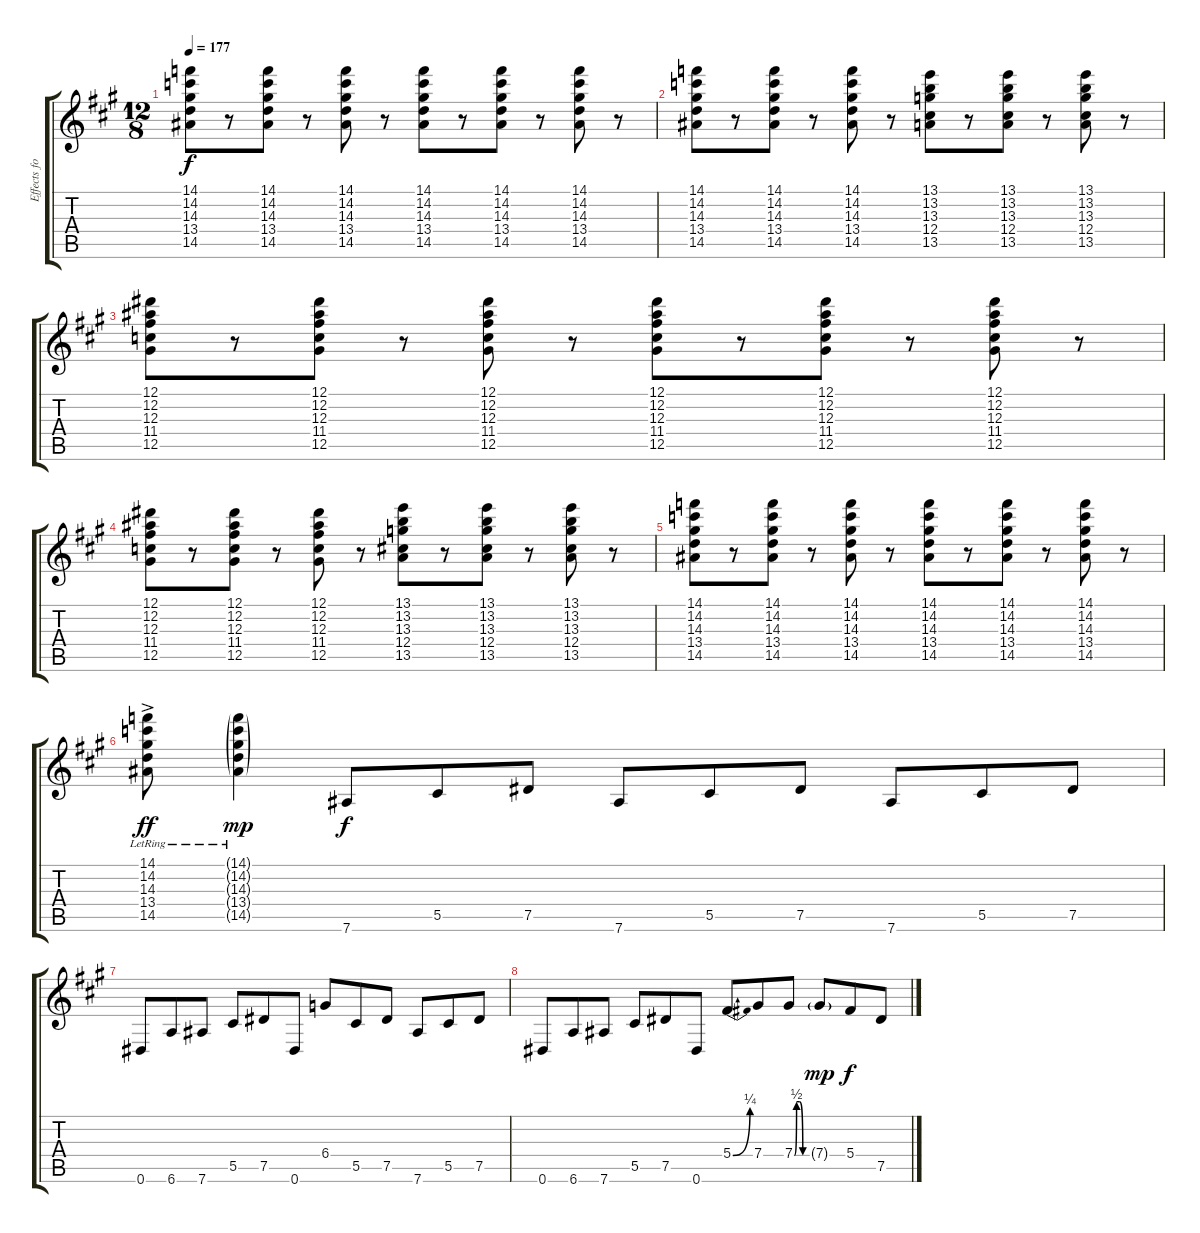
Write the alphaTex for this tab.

\track ("Effects for Guitar 1" "Effects fo") {instrument electricguitarjazz}
\staff {score tabs}
\tuning (Eb4 Bb3 Gb3 Db3 Ab2 Eb2) {hide}
\ts (12 8)
\tempo 177
\clef g2
\ks a
(14.1 14.2 14.3 13.4 14.5).8{dy f} r.8 (14.1 14.2 14.3 13.4 14.5).8 r.8 (14.1 14.2 14.3 13.4 14.5).8 r.8 (14.1 14.2 14.3 13.4 14.5).8 r.8 (14.1 14.2 14.3 13.4 14.5).8 r.8 (14.1 14.2 14.3 13.4 14.5).8 r.8 |
(14.1 14.2 14.3 13.4 14.5).8 r.8 (14.1 14.2 14.3 13.4 14.5).8 r.8 (14.1 14.2 14.3 13.4 14.5).8 r.8 (13.1 13.2 13.3 12.4 13.5).8 r.8 (13.1 13.2 13.3 12.4 13.5).8 r.8 (13.1 13.2 13.3 12.4 13.5).8 r.8 |
(12.1 12.2 12.3 11.4 12.5).8 r.8 (12.1 12.2 12.3 11.4 12.5).8 r.8 (12.1 12.2 12.3 11.4 12.5).8 r.8 (12.1 12.2 12.3 11.4 12.5).8 r.8 (12.1 12.2 12.3 11.4 12.5).8 r.8 (12.1 12.2 12.3 11.4 12.5).8 r.8 |
(12.1 12.2 12.3 11.4 12.5).8 r.8 (12.1 12.2 12.3 11.4 12.5).8 r.8 (12.1 12.2 12.3 11.4 12.5).8 r.8 (13.1 13.2 13.3 12.4 13.5).8 r.8 (13.1 13.2 13.3 12.4 13.5).8 r.8 (13.1 13.2 13.3 12.4 13.5).8 r.8 |
(14.1 14.2 14.3 13.4 14.5).8 r.8 (14.1 14.2 14.3 13.4 14.5).8 r.8 (14.1 14.2 14.3 13.4 14.5).8 r.8 (14.1 14.2 14.3 13.4 14.5).8 r.8 (14.1 14.2 14.3 13.4 14.5).8 r.8 (14.1 14.2 14.3 13.4 14.5).8 r.8 |
(14.1{ac lr} 14.2{ac lr} 14.3{ac lr} 13.4{ac lr} 14.5{ac lr}).8{dy ff} (14.1{g lr} 14.2{g lr} 14.3{g lr} 13.4{g lr} 14.5{g lr}).4{dy mp} 7.6.8{dy f} 5.5.8 7.5.8 7.6.8 5.5.8 7.5.8 7.6.8 5.5.8 7.5.8 |
0.6.8 6.6.8 7.6.8 5.5.8 7.5.8 0.6.8 6.4.8 5.5.8 7.5.8 7.6.8 5.5.8 7.5.8 |
0.6.8 6.6.8 7.6.8 5.5.8 7.5.8 0.6.8 5.4{be (bend 0 0 60 1)}.8 7.4.8 7.4{be (custom 0 0 10 2 25 2 40 0 60 0)}.8 7.4{g}.8{dy mp} 5.4.8{dy f} 7.5.8
